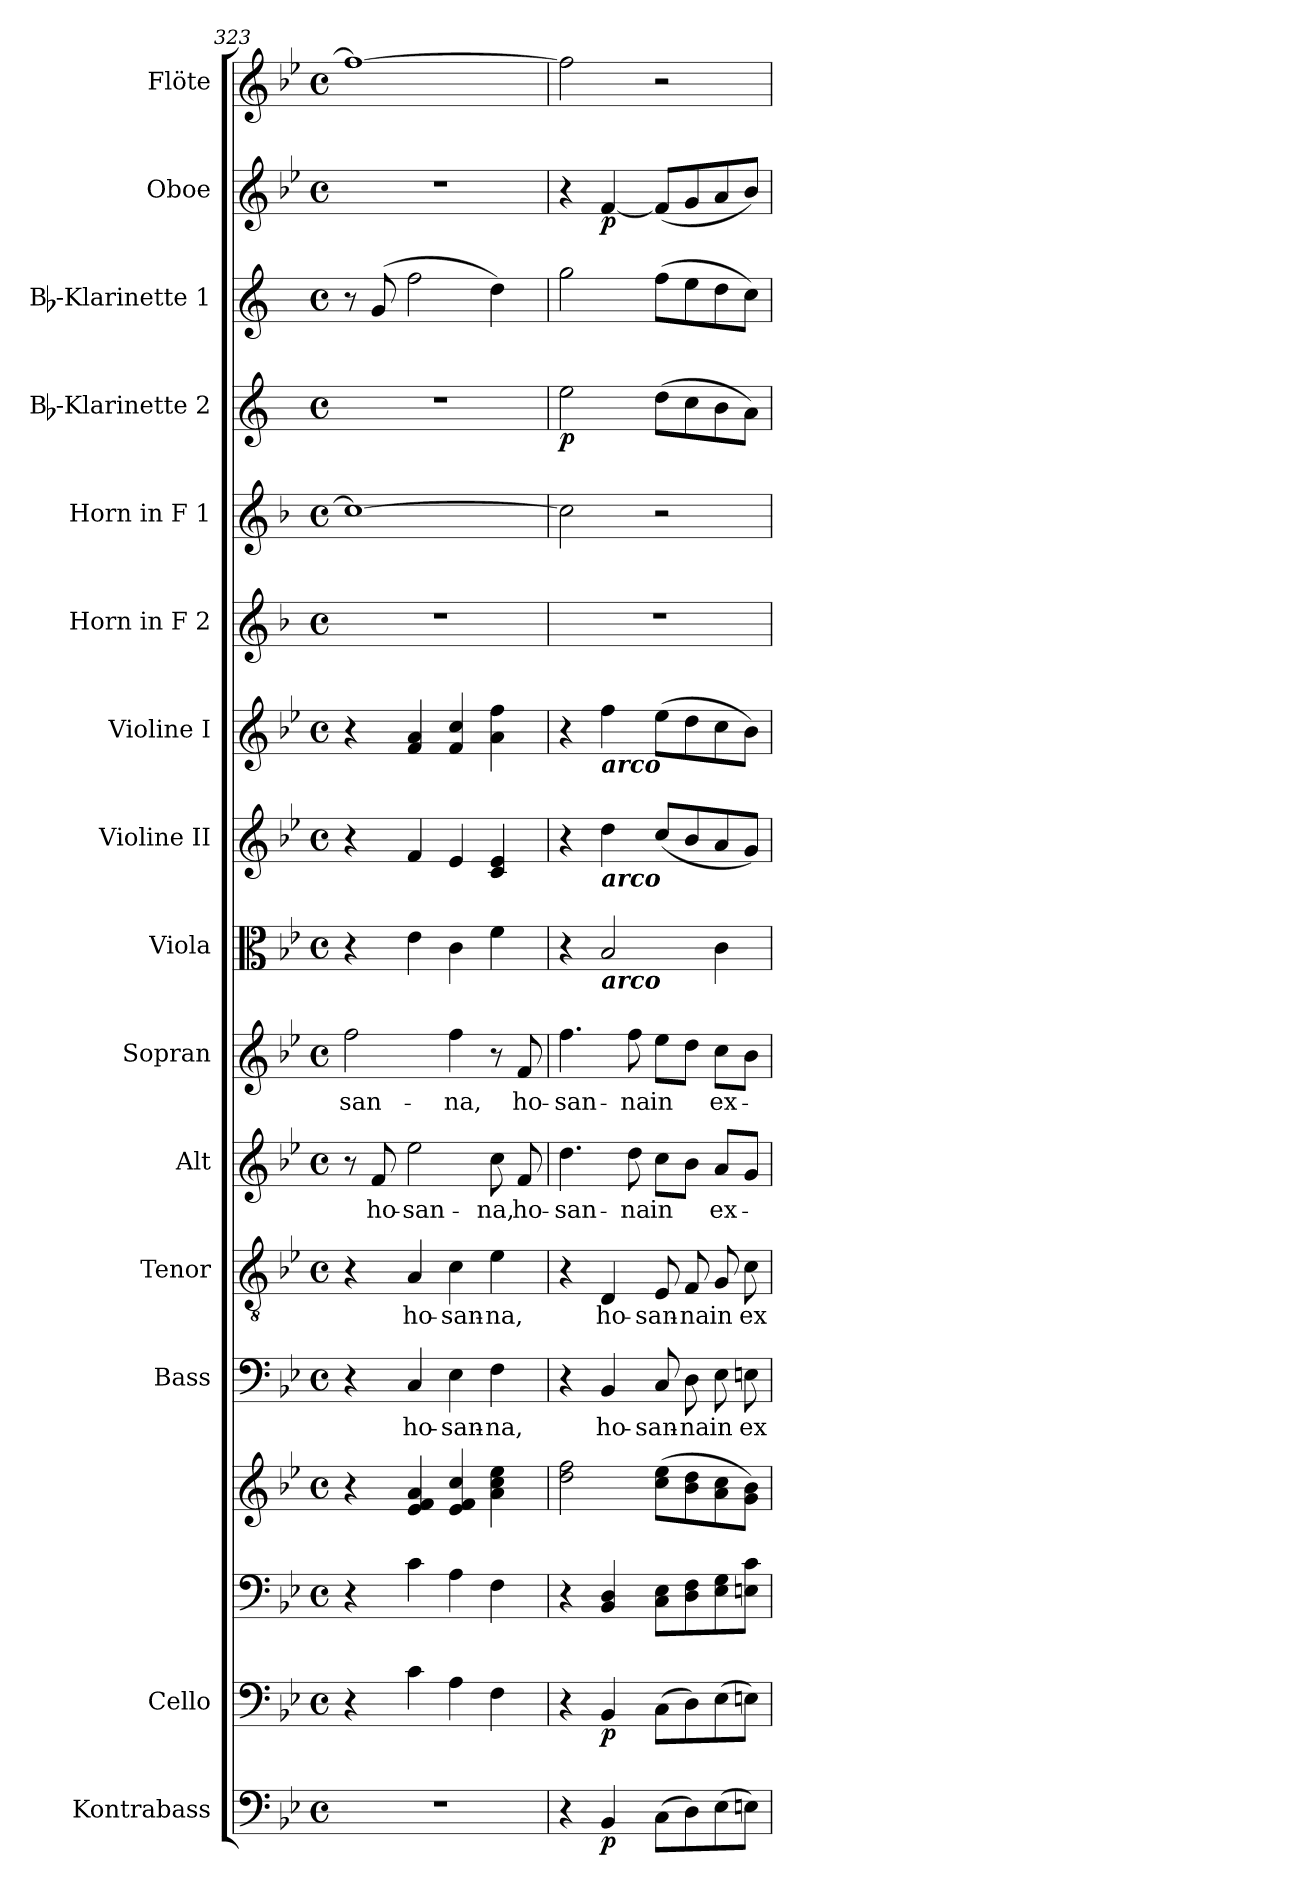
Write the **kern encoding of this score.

**kern	**dynam	**kern	**dynam	**kern	**kern	**kern	**text	**kern	**text	**kern	**text	**kern	**text	**kern	**kern	**kern	**kern	**kern	**kern	**dynam	**kern	**kern	**dynam	**kern
*part16	*part16	*part15	*part15	*part14	*part14	*part13	*part13	*part12	*part12	*part11	*part11	*part10	*part10	*part9	*part8	*part7	*part6	*part5	*part4	*part4	*part3	*part2	*part2	*part1
*staff17	*staff17	*staff16	*staff16	*staff15	*staff14	*staff13	*staff13	*staff12	*staff12	*staff11	*staff11	*staff10	*staff10	*staff9	*staff8	*staff7	*staff6	*staff5	*staff4	*staff4	*staff3	*staff2	*staff2	*staff1
*I"Kontrabass	*	*I"Cello	*	*	*	*I"Bass	*	*I"Tenor	*	*I"Alt	*	*I"Sopran	*	*I"Viola	*I"Violine II	*I"Violine I	*I"Horn in F 2	*I"Horn in F 1	*I"Bb-Klarinette 2	*	*I"Bb-Klarinette 1	*I"Oboe	*	*I"Flöte
*I'Kb.	*	*	*	*	*	*I'B.	*	*I'T.	*	*I'A.	*	*I'S.	*	*I'Vla.	*I'Vl. II	*I'Vl. I	*	*	*I'Bb Kl. 2	*	*I'Bb Kl. 1	*I'Ob.	*	*I'Fl.
*clefF4	*	*clefF4	*	*clefF4	*clefG2	*clefF4	*	*clefGv2	*	*clefG2	*	*clefG2	*	*clefC3	*clefG2	*clefG2	*clefG2	*clefG2	*clefG2	*	*clefG2	*clefG2	*	*clefG2
*ITrd7c12	*	*	*	*	*	*	*	*	*	*	*	*	*	*	*	*	*ITrd4c7	*ITrd4c7	*ITrd1c2	*	*ITrd1c2	*	*	*
*k[b-e-]	*	*k[b-e-]	*	*k[b-e-]	*k[b-e-]	*k[b-e-]	*	*k[b-e-]	*	*k[b-e-]	*	*k[b-e-]	*	*k[b-e-]	*k[b-e-]	*k[b-e-]	*k[b-e-]	*k[b-e-]	*k[b-e-]	*	*k[b-e-]	*k[b-e-]	*	*k[b-e-]
*B-:	*	*B-:	*	*B-:	*B-:	*B-:	*	*B-:	*	*B-:	*	*B-:	*	*B-:	*B-:	*B-:	*B-:	*B-:	*B-:	*	*B-:	*B-:	*	*B-:
*M4/4	*	*M4/4	*	*M4/4	*M4/4	*M4/4	*	*M4/4	*	*M4/4	*	*M4/4	*	*M4/4	*M4/4	*M4/4	*M4/4	*M4/4	*M4/4	*	*M4/4	*M4/4	*	*M4/4
*met(c)	*	*met(c)	*	*met(c)	*met(c)	*met(c)	*	*met(c)	*	*met(c)	*	*met(c)	*	*met(c)	*met(c)	*met(c)	*met(c)	*met(c)	*met(c)	*	*met(c)	*met(c)	*	*met(c)
=323	=323	=323	=323	=323	=323	=323	=323	=323	=323	=323	=323	=323	=323	=323	=323	=323	=323	=323	=323	=323	=323	=323	=323	=323
!	!	!	!	!	!	!	!	!	!	!	!	!	!LO:LY:b	!	!	!	!	!	!	!	!	!	!	!
1r	.	4r	.	4r	4r	4r	.	4r	.	8r	.	2ff\	-san-	4r	4r	4r	1r	1f_	1r	.	8r	1r	.	1ff_
!	!	!	!	!	!	!	!	!	!	!	!LO:LY:b	!	!	!	!	!	!	!	!	!	!	!	!	!
.	.	.	.	.	.	.	.	.	.	8f/	ho-	.	.	.	.	.	.	.	.	.	(8f/	.	.	.
!	!	!	!	!	!	!	!LO:LY:b	!	!LO:LY:b	!	!LO:LY:b	!	!	!	!	!	!	!	!	!	!	!	!	!
.	.	4c\	.	4c\	4e-/ 4f/ 4a/	4C/	ho-	4A/	ho-	2ee-\	-san-	.	.	4e-\	4f/	4f/ 4a/	.	.	.	.	2ee-\	.	.	.
!	!	!	!	!	!	!	!LO:LY:b	!	!LO:LY:b	!	!	!	!LO:LY:b	!	!	!	!	!	!	!	!	!	!	!
.	.	4A\	.	4A\	4e-/ 4f/ 4cc/	4E-\	-san-	4c\	-san-	.	.	4ff\	-na,	4c\	4e-/	4f/ 4cc/	.	.	.	.	.	.	.	.
!	!	!	!	!	!	!	!LO:LY:b	!	!LO:LY:b	!	!LO:LY:b	!	!	!	!	!	!	!	!	!	!	!	!	!
.	.	4F\	.	4F\	4a\ 4cc\ 4ee-\	4F\	-na,	4e-\	-na,	8cc\	-na,	8r	.	4f\	4c/ 4e-/	4a\ 4ff\	.	.	.	.	4cc\)	.	.	.
!	!	!	!	!	!	!	!	!	!	!	!LO:LY:b	!	!LO:LY:b	!	!	!	!	!	!	!	!	!	!	!
.	.	.	.	.	.	.	.	.	.	8f/	ho-	8f/	ho-	.	.	.	.	.	.	.	.	.	.	.
=324	=324	=324	=324	=324	=324	=324	=324	=324	=324	=324	=324	=324	=324	=324	=324	=324	=324	=324	=324	=324	=324	=324	=324	=324
!	!	!	!	!	!	!	!	!	!	!	!LO:LY:b	!	!LO:LY:b	!	!	!	!	!	!	!LO:DY:b	!	!	!	!
4r	.	4r	.	4r	2dd\ 2ff\	4r	.	4r	.	4.dd\	-san-	4.ff\	-san-	4r	4r	4r	1r	2f\]	2dd\	p	2ff\	4r	.	2ff\]
!	!	!	!	!	!	!	!	!	!	!	!	!	!	!	!	!LO:TX:b:Bi:t=arco	!	!	!	!	!	!	!	!
!	!	!	!	!	!	!	!	!	!	!	!	!	!	!	!LO:TX:b:Bi:t=arco	!	!	!	!	!	!	!	!	!
!	!	!	!	!	!	!	!	!	!	!	!	!	!	!LO:TX:b:Bi:t=arco	!	!	!	!	!	!	!	!	!	!
!	!LO:DY:b	!	!LO:DY:b	!	!	!	!LO:LY:b	!	!LO:LY:b	!	!	!	!	!	!	!	!	!	!	!	!	!	!LO:DY:b	!
4BBB-/	p	4BB-/	p	4BB-/ 4D/	.	4BB-/	ho-	4D/	ho-	.	.	.	.	2B-/	4dd\	4ff\	.	.	.	.	.	[4f/	p	.
!	!	!	!	!	!	!	!	!	!	!	!LO:LY:b	!	!LO:LY:b	!	!	!	!	!	!	!	!	!	!	!
.	.	.	.	.	.	.	.	.	.	8dd\	-na	8ff\	-na	.	.	.	.	.	.	.	.	.	.	.
!	!	!	!	!	!	!	!LO:LY:b	!	!LO:LY:b	!	!LO:LY:b	!	!LO:LY:b	!	!	!	!	!	!	!	!	!	!	!
(>8CC\L	.	(>8C\L	.	8C\ 8E-\L	(>8cc\ 8ee-\L	8C/	-san-	8E-/	-san-	8cc\L	in	8ee-\L	in	.	(<8cc/L	(>8ee-\L	.	2r	(>8cc\L	.	(>8ee-\L	(<8f/L]	.	2r
!	!	!	!	!	!	!	!LO:LY:b	!	!LO:LY:b	!	!	!	!	!	!	!	!	!	!	!	!	!	!	!
8DD\)	.	8D\)	.	8D\ 8F\	8b-\ 8dd\	8D\	-na	8F/	-na	8b-\J	.	8dd\J	.	.	8b-/	8dd\	.	.	8b-\	.	8dd\	8g/	.	.
!	!	!	!	!	!	!	!LO:LY:b	!	!LO:LY:b	!	!LO:LY:b	!	!LO:LY:b	!	!	!	!	!	!	!	!	!	!	!
(>8EE-\	.	(>8E-\	.	8E-\ 8G\	8a\ 8cc\	8E-\	in	8G/	in	8a/L	ex-	8cc\L	ex-	4c\	8a/	8cc\	.	.	8a\	.	8cc\	8a/	.	.
!	!	!	!	!	!	!	!LO:LY:b	!	!LO:LY:b	!	!	!	!	!	!	!	!	!	!	!	!	!	!	!
8EEn\J)	.	8En\J)	.	8En\ 8c\J	8g\ 8b-\J)	8En\	ex-	8c\	ex-	8g/J	.	8b-\J	.	.	8g/J)	8b-\J)	.	.	8g\J)	.	8b-\J)	8b-/J)	.	.
=	=	=	=	=	=	=	=	=	=	=	=	=	=	=	=	=	=	=	=	=	=	=	=	=
*-	*-	*-	*-	*-	*-	*-	*-	*-	*-	*-	*-	*-	*-	*-	*-	*-	*-	*-	*-	*-	*-	*-	*-	*-
